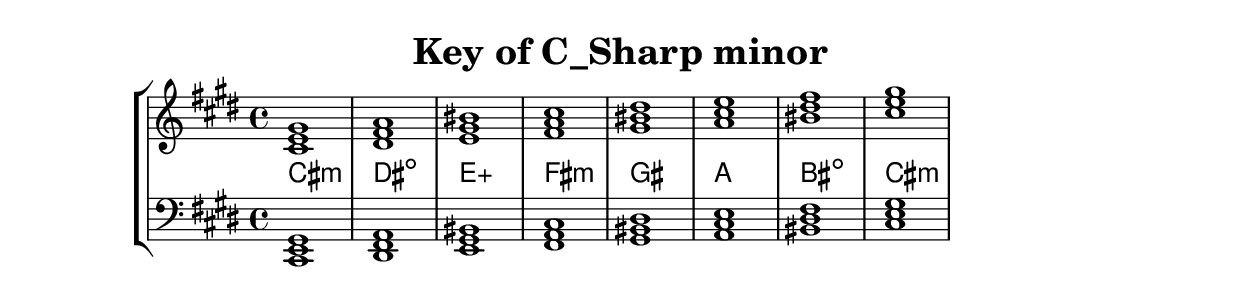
% Description: Chord tool for the key of C Sharp minor
% Author: Talos Thoren
% Date: January 24, 2013

\version "2.16.1"

\header
{
  title = "Key of C_Sharp minor"
}

% Defining variables
% The Key of C Sharp minor has four sharps:
% F-Sharp, C-Sharp, G-Sharp, D-Sharp
c_sharp_min_triads = { \key cis \minor <cis e gis>1  <dis fis a> <e gis bis> <fis a cis> <gis bis dis> <a cis e> <bis dis fis> <cis e gis> }
c_sharp_min_triadNames = \new ChordNames { \c_sharp_min_triads }

% Main Variable
chordTool = \new StaffGroup
{
  <<
    \new Staff
    {
      \relative c'
      << 
	\c_sharp_min_triads 
	\c_sharp_min_triadNames 
      >>
    }

    \new Staff \relative c,
    {
      \clef bass
      <<
	\c_sharp_min_triads
      >>
    }
  >>
}

\score
{
  \chordTool
}

